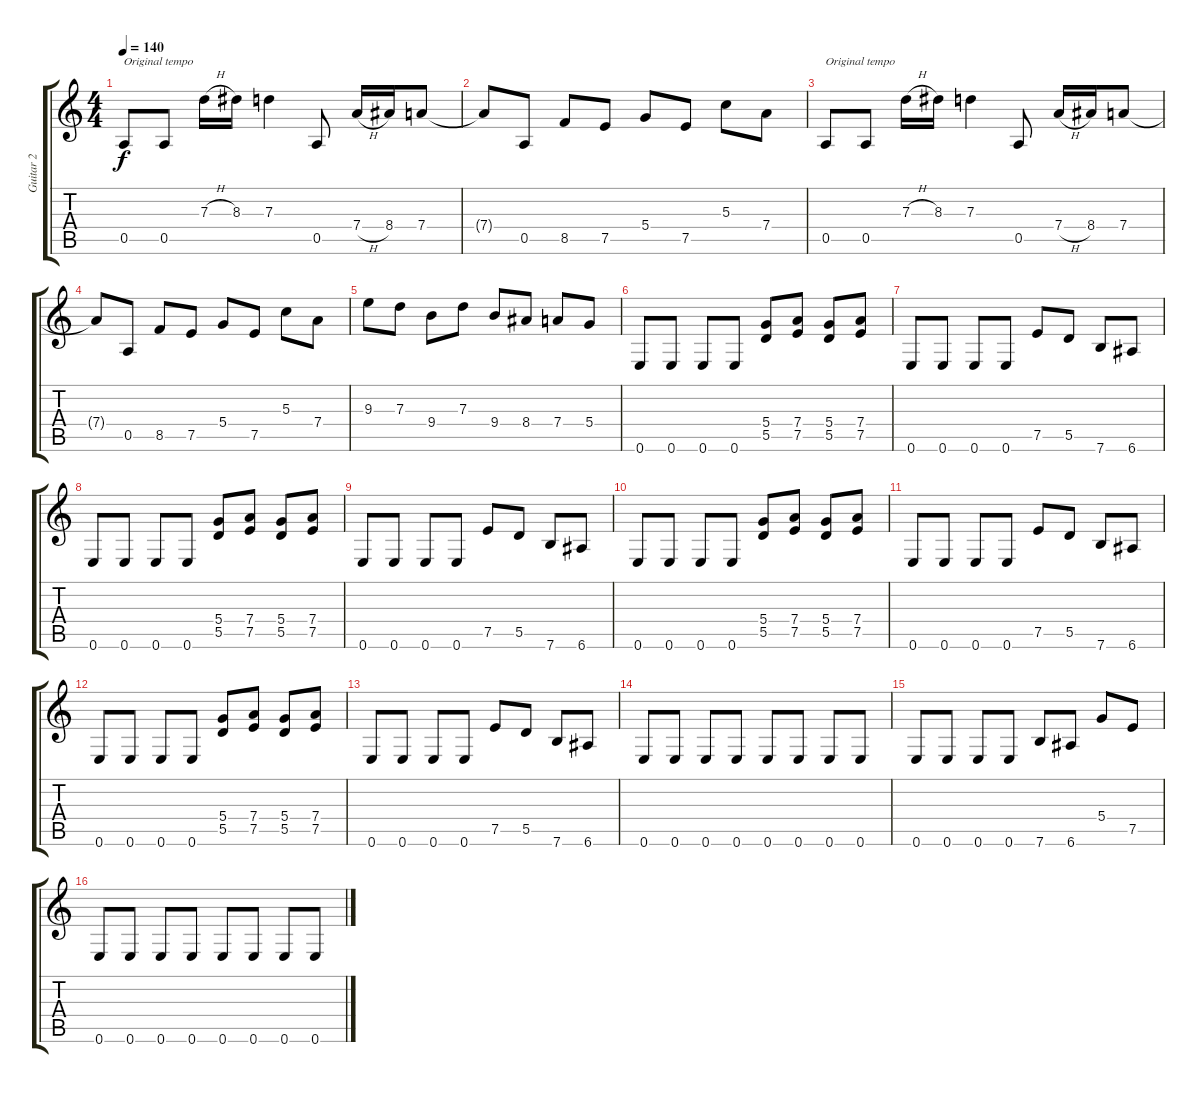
\track ("Guitar 2" "Guitar 2") {mute instrument overdrivenguitar}
\staff {score tabs}
\tuning (E4 B3 G3 D3 A2 E2) {hide}
\ts (4 4)
\tempo 140
\clef g2
\ks c
0.5.8{txt "Original tempo" dy f} 0.5.8 7.3{h}.16 8.3.16 7.3.4 0.5.8 7.4{h}.16 8.4.16 7.4.8 |
7.4{t}.8 0.5.8 8.5.8 7.5.8 5.4.8 7.5.8 5.3.8 7.4.8 |
0.5.8{txt "Original tempo"} 0.5.8 7.3{h}.16 8.3.16 7.3.4 0.5.8 7.4{h}.16 8.4.16 7.4.8 |
7.4{t}.8 0.5.8 8.5.8 7.5.8 5.4.8 7.5.8 5.3.8 7.4.8 |
9.3.8 7.3.8 9.4.8 7.3.8 9.4.8 8.4.8 7.4.8 5.4.8 |
0.6.8 0.6.8 0.6.8 0.6.8 (5.4 5.5).8 (7.4 7.5).8 (5.4 5.5).8 (7.4 7.5).8 |
0.6.8 0.6.8 0.6.8 0.6.8 7.5.8 5.5.8 7.6.8 6.6.8 |
0.6.8 0.6.8 0.6.8 0.6.8 (5.4 5.5).8 (7.4 7.5).8 (5.4 5.5).8 (7.4 7.5).8 |
0.6.8 0.6.8 0.6.8 0.6.8 7.5.8 5.5.8 7.6.8 6.6.8 |
0.6.8 0.6.8 0.6.8 0.6.8 (5.4 5.5).8 (7.4 7.5).8 (5.4 5.5).8 (7.4 7.5).8 |
0.6.8 0.6.8 0.6.8 0.6.8 7.5.8 5.5.8 7.6.8 6.6.8 |
0.6.8 0.6.8 0.6.8 0.6.8 (5.4 5.5).8 (7.4 7.5).8 (5.4 5.5).8 (7.4 7.5).8 |
0.6.8 0.6.8 0.6.8 0.6.8 7.5.8 5.5.8 7.6.8 6.6.8 |
0.6.8 0.6.8 0.6.8 0.6.8 0.6.8 0.6.8 0.6.8 0.6.8 |
0.6.8 0.6.8 0.6.8 0.6.8 7.6.8 6.6.8 5.4.8 7.5.8 |
0.6.8 0.6.8 0.6.8 0.6.8 0.6.8 0.6.8 0.6.8 0.6.8
